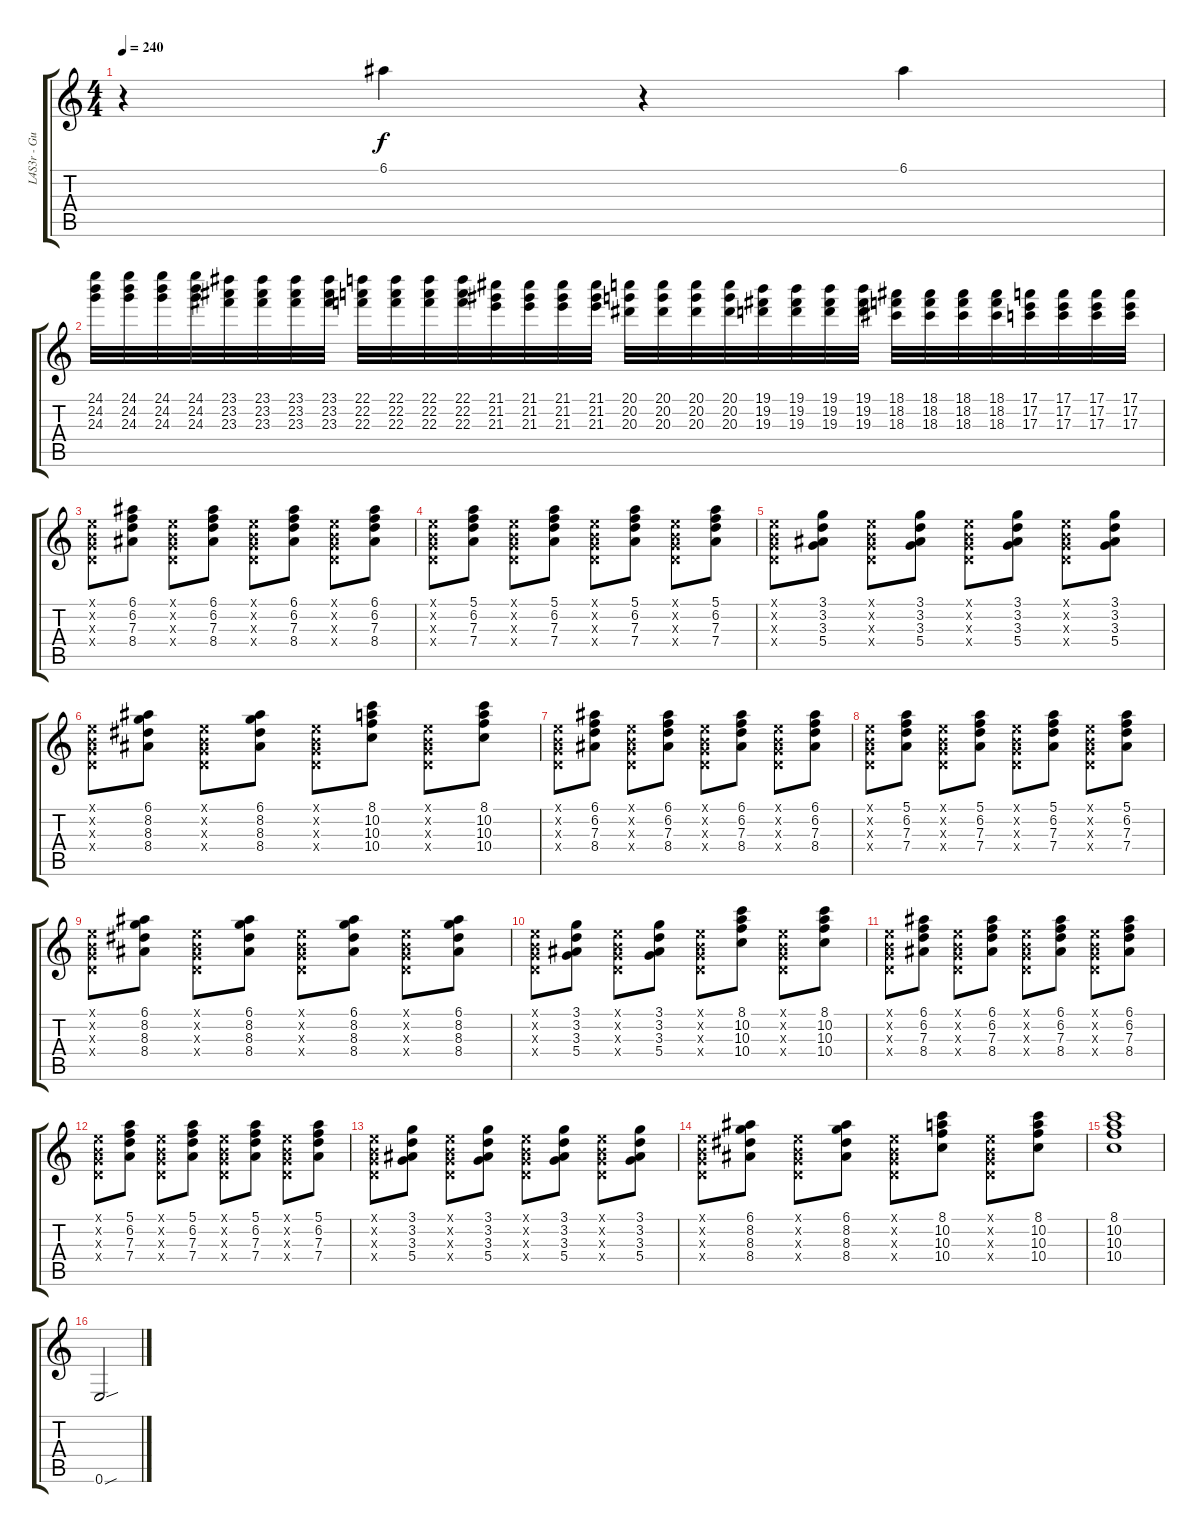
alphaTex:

\track ("L4S3r - Guitar" "L4S3r - Gu") {instrument electricguitarclean}
\staff {score tabs}
\tuning (E4 B3 G3 D3 A2 E2) {hide}
\ts (4 4)
\tempo 240
\clef g2
\ks c
r.4{dy f} 6.1.4{volume 15 instrument overdrivenguitar} r.4 6.1.4{volume 16 instrument overdrivenguitar} |
(24.1 24.2 24.3).32{volume 16 balance 0 instrument guitarharmonics} (24.1 24.2 24.3).32 (24.1 24.2 24.3).32 (24.1 24.2 24.3).32 (23.1 23.2 23.3).32 (23.1 23.2 23.3).32 (23.1 23.2 23.3).32 (23.1 23.2 23.3).32 (22.1 22.2 22.3).32 (22.1 22.2 22.3).32 (22.1 22.2 22.3).32 (22.1 22.2 22.3).32 (21.1 21.2 21.3).32 (21.1 21.2 21.3).32 (21.1 21.2 21.3).32 (21.1 21.2 21.3).32 (20.1 20.2 20.3).32 (20.1 20.2 20.3).32 (20.1 20.2 20.3).32 (20.1 20.2 20.3).32 (19.1 19.2 19.3).32 (19.1 19.2 19.3).32 (19.1 19.2 19.3).32 (19.1 19.2 19.3).32 (18.1 18.2 18.3).32 (18.1 18.2 18.3).32 (18.1 18.2 18.3).32 (18.1 18.2 18.3).32 (17.1 17.2 17.3).32 (17.1 17.2 17.3).32 (17.1 17.2 17.3).32 (17.1 17.2 17.3).32 |
(0.1{x} 0.2{x} 0.3{x} 0.4{x}).8{volume 10 balance 9 instrument electricguitarclean} (6.1 6.2 7.3 8.4).8 (0.1{x} 0.2{x} 0.3{x} 0.4{x}).8 (6.1 6.2 7.3 8.4).8 (0.1{x} 0.2{x} 0.3{x} 0.4{x}).8 (6.1 6.2 7.3 8.4).8 (0.1{x} 0.2{x} 0.3{x} 0.4{x}).8 (6.1 6.2 7.3 8.4).8 |
(0.1{x} 0.2{x} 0.3{x} 0.4{x}).8 (5.1 6.2 7.3 7.4).8 (0.1{x} 0.2{x} 0.3{x} 0.4{x}).8 (5.1 6.2 7.3 7.4).8 (0.1{x} 0.2{x} 0.3{x} 0.4{x}).8 (5.1 6.2 7.3 7.4).8 (0.1{x} 0.2{x} 0.3{x} 0.4{x}).8 (5.1 6.2 7.3 7.4).8 |
(0.1{x} 0.2{x} 0.3{x} 0.4{x}).8 (3.1 3.2 3.3 5.4).8 (0.1{x} 0.2{x} 0.3{x} 0.4{x}).8 (3.1 3.2 3.3 5.4).8 (0.1{x} 0.2{x} 0.3{x} 0.4{x}).8 (3.1 3.2 3.3 5.4).8 (0.1{x} 0.2{x} 0.3{x} 0.4{x}).8 (3.1 3.2 3.3 5.4).8 |
(0.1{x} 0.2{x} 0.3{x} 0.4{x}).8 (6.1 8.2 8.3 8.4).8 (0.1{x} 0.2{x} 0.3{x} 0.4{x}).8 (6.1 8.2 8.3 8.4).8 (0.1{x} 0.2{x} 0.3{x} 0.4{x}).8 (8.1 10.2 10.3 10.4).8 (0.1{x} 0.2{x} 0.3{x} 0.4{x}).8 (8.1 10.2 10.3 10.4).8 |
(0.1{x} 0.2{x} 0.3{x} 0.4{x}).8{volume 11 balance 9 instrument electricguitarclean} (6.1 6.2 7.3 8.4).8 (0.1{x} 0.2{x} 0.3{x} 0.4{x}).8 (6.1 6.2 7.3 8.4).8 (0.1{x} 0.2{x} 0.3{x} 0.4{x}).8 (6.1 6.2 7.3 8.4).8 (0.1{x} 0.2{x} 0.3{x} 0.4{x}).8 (6.1 6.2 7.3 8.4).8 |
(0.1{x} 0.2{x} 0.3{x} 0.4{x}).8 (5.1 6.2 7.3 7.4).8 (0.1{x} 0.2{x} 0.3{x} 0.4{x}).8 (5.1 6.2 7.3 7.4).8 (0.1{x} 0.2{x} 0.3{x} 0.4{x}).8 (5.1 6.2 7.3 7.4).8 (0.1{x} 0.2{x} 0.3{x} 0.4{x}).8 (5.1 6.2 7.3 7.4).8 |
(0.1{x} 0.2{x} 0.3{x} 0.4{x}).8 (6.1 8.2 8.3 8.4).8 (0.1{x} 0.2{x} 0.3{x} 0.4{x}).8 (6.1 8.2 8.3 8.4).8 (0.1{x} 0.2{x} 0.3{x} 0.4{x}).8 (6.1 8.2 8.3 8.4).8 (0.1{x} 0.2{x} 0.3{x} 0.4{x}).8 (6.1 8.2 8.3 8.4).8 |
(0.1{x} 0.2{x} 0.3{x} 0.4{x}).8 (3.1 3.2 3.3 5.4).8 (0.1{x} 0.2{x} 0.3{x} 0.4{x}).8 (3.1 3.2 3.3 5.4).8 (0.1{x} 0.2{x} 0.3{x} 0.4{x}).8 (8.1 10.2 10.3 10.4).8 (0.1{x} 0.2{x} 0.3{x} 0.4{x}).8 (8.1 10.2 10.3 10.4).8 |
(0.1{x} 0.2{x} 0.3{x} 0.4{x}).8{volume 11 instrument electricguitarclean} (6.1 6.2 7.3 8.4).8 (0.1{x} 0.2{x} 0.3{x} 0.4{x}).8 (6.1 6.2 7.3 8.4).8 (0.1{x} 0.2{x} 0.3{x} 0.4{x}).8 (6.1 6.2 7.3 8.4).8 (0.1{x} 0.2{x} 0.3{x} 0.4{x}).8 (6.1 6.2 7.3 8.4).8 |
(0.1{x} 0.2{x} 0.3{x} 0.4{x}).8 (5.1 6.2 7.3 7.4).8 (0.1{x} 0.2{x} 0.3{x} 0.4{x}).8 (5.1 6.2 7.3 7.4).8 (0.1{x} 0.2{x} 0.3{x} 0.4{x}).8 (5.1 6.2 7.3 7.4).8 (0.1{x} 0.2{x} 0.3{x} 0.4{x}).8 (5.1 6.2 7.3 7.4).8 |
(0.1{x} 0.2{x} 0.3{x} 0.4{x}).8 (3.1 3.2 3.3 5.4).8 (0.1{x} 0.2{x} 0.3{x} 0.4{x}).8 (3.1 3.2 3.3 5.4).8 (0.1{x} 0.2{x} 0.3{x} 0.4{x}).8 (3.1 3.2 3.3 5.4).8 (0.1{x} 0.2{x} 0.3{x} 0.4{x}).8 (3.1 3.2 3.3 5.4).8 |
(0.1{x} 0.2{x} 0.3{x} 0.4{x}).8 (6.1 8.2 8.3 8.4).8 (0.1{x} 0.2{x} 0.3{x} 0.4{x}).8 (6.1 8.2 8.3 8.4).8 (0.1{x} 0.2{x} 0.3{x} 0.4{x}).8 (8.1 10.2 10.3 10.4).8 (0.1{x} 0.2{x} 0.3{x} 0.4{x}).8 (8.1 10.2 10.3 10.4).8 |
(8.1 10.2 10.3 10.4).1 |
0.6{sou}.2
